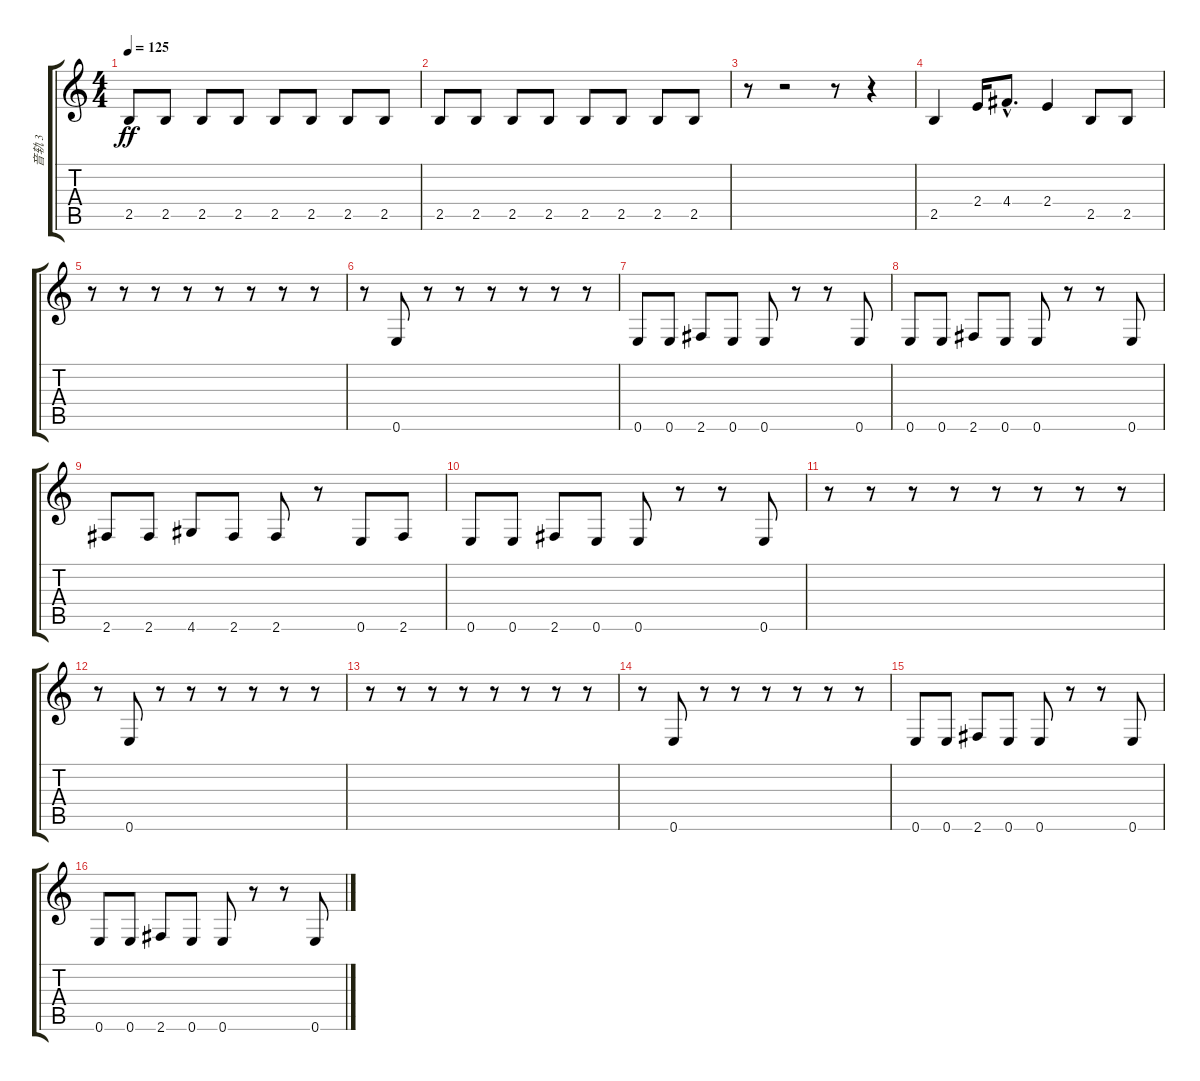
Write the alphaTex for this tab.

\track ("音轨 3" "音轨 3") {instrument electricbassfinger}
\staff {score tabs}
\tuning (E4 B3 G3 D3 A2 E2) {hide}
\ts (4 4)
\tempo 125
\clef g2
\ks c
2.5.8{dy ff} 2.5.8 2.5.8 2.5.8 2.5.8 2.5.8 2.5.8 2.5.8 |
2.5.8 2.5.8 2.5.8 2.5.8 2.5.8 2.5.8 2.5.8 2.5.8 |
r.8 r.2 r.8 r.4 |
2.5.4 2.4.16 4.4{hac}.8{d} 2.4.4 2.5.8 2.5.8 |
r.8 r.8 r.8 r.8 r.8 r.8 r.8 r.8 |
r.8 0.6.8 r.8 r.8 r.8 r.8 r.8 r.8 |
0.6.8 0.6.8 2.6.8 0.6.8 0.6.8 r.8 r.8 0.6.8 |
0.6.8 0.6.8 2.6.8 0.6.8 0.6.8 r.8 r.8 0.6.8 |
2.6.8 2.6.8 4.6.8 2.6.8 2.6.8 r.8 0.6.8 2.6.8 |
0.6.8 0.6.8 2.6.8 0.6.8 0.6.8 r.8 r.8 0.6.8 |
r.8 r.8 r.8 r.8 r.8 r.8 r.8 r.8 |
r.8 0.6.8 r.8 r.8 r.8 r.8 r.8 r.8 |
r.8 r.8 r.8 r.8 r.8 r.8 r.8 r.8 |
r.8 0.6.8 r.8 r.8 r.8 r.8 r.8 r.8 |
0.6.8 0.6.8 2.6.8 0.6.8 0.6.8 r.8 r.8 0.6.8 |
0.6.8 0.6.8 2.6.8 0.6.8 0.6.8 r.8 r.8 0.6.8
